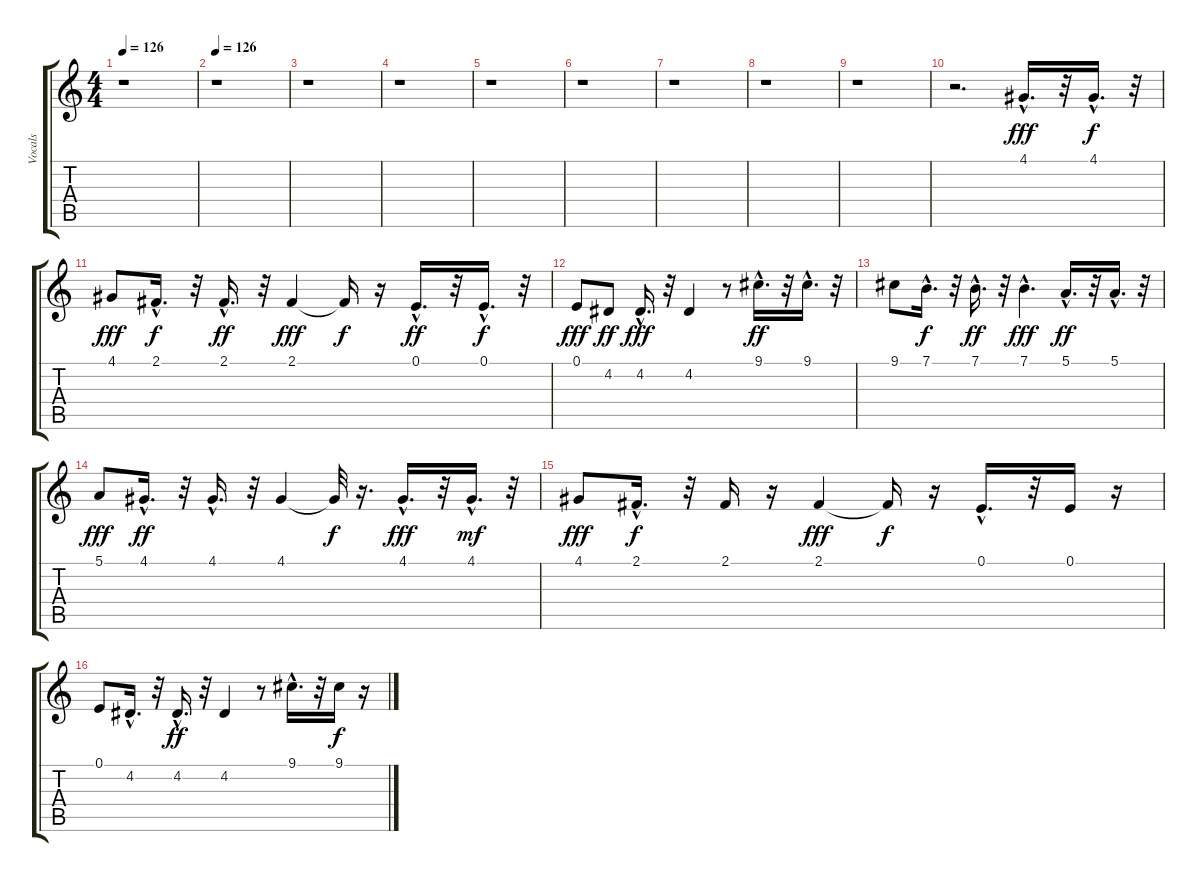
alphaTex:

\track ("Vocals" "Vocals") {instrument englishhorn}
\staff {score tabs}
\tuning (E4 B3 G3 D3 A2 E2) {hide}
\ts (4 4)
\tempo 126
\clef g2
\ks c
r.1{dy fff instrument englishhorn} |
\tempo 126
r.1 |
r.1 |
r.1 |
r.1 |
r.1 |
r.1 |
r.1 |
r.1 |
r.2{d} 4.1{hac}.16{d} r.32 4.1{hac}.16{d dy f} r.32 |
4.1.8{dy fff} 2.1{hac}.16{d dy f} r.32 2.1{hac}.16{d dy ff} r.32 2.1.4{dy fff} 2.1{t}.16{dy f} r.16 0.1{hac}.16{d dy ff} r.32 0.1{hac}.16{d dy f} r.32 |
0.1.8{dy fff} 4.2.8{dy ff} 4.2{hac}.16{d dy fff} r.32 4.2.4 r.8 9.1{hac}.16{d dy ff} r.32 9.1{hac}.16{d} r.32 |
9.1.8 7.1{hac}.16{d dy f} r.32 7.1{hac}.16{d dy ff} r.32 7.1{hac}.4{d dy fff} 5.1{hac}.16{d dy ff} r.32 5.1{hac}.16{d} r.32 |
5.1.8{dy fff} 4.1{hac}.16{d dy ff} r.32 4.1{hac}.16{d} r.32 4.1.4 4.1{t}.32{dy f} r.16{d} 4.1{hac}.16{d dy fff} r.32 4.1{hac}.16{d dy mf} r.32 |
4.1.8{dy fff} 2.1{hac}.16{d dy f} r.32 2.1.16 r.16 2.1.4{dy fff} 2.1{t}.16{dy f} r.16 0.1{hac}.16{d} r.32 0.1.16 r.16 |
0.1.8 4.2{hac}.16{d} r.32 4.2{hac}.16{d dy ff} r.32 4.2.4 r.8 9.1{hac}.16{d} r.32 9.1.16{dy f} r.16
